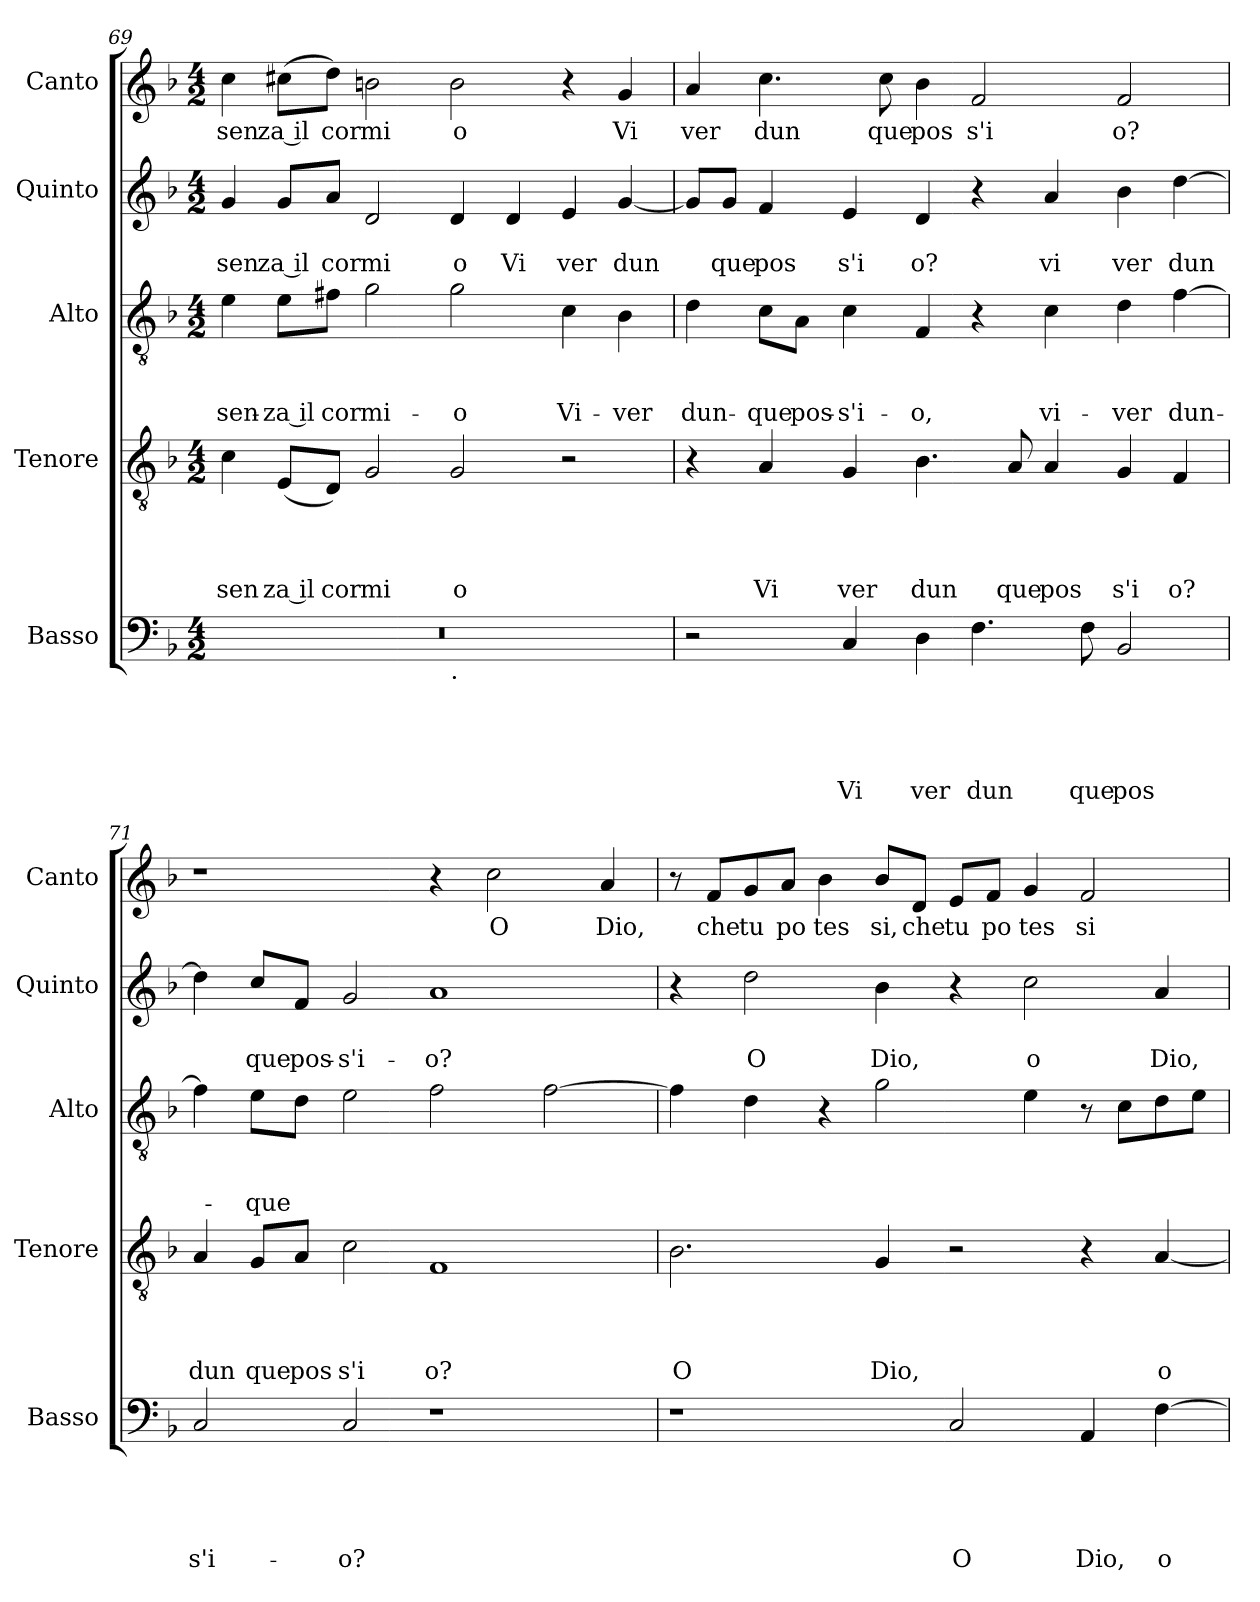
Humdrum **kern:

**kern	**text	**text	**text	**text	**text	**kern	**text	**text	**text	**text	**kern	**text	**text	**text	**kern	**text	**text	**kern	**text
*part5	*part5	*part5	*part5	*part5	*part5	*part4	*part4	*part4	*part4	*part4	*part3	*part3	*part3	*part3	*part2	*part2	*part2	*part1	*part1
*staff5	*staff5	*staff5	*staff5	*staff5	*staff5	*staff4	*staff4	*staff4	*staff4	*staff4	*staff3	*staff3	*staff3	*staff3	*staff2	*staff2	*staff2	*staff1	*staff1
*I"Basso	*	*	*	*	*	*I"Tenore	*	*	*	*	*I"Alto	*	*	*	*I"Quinto	*	*	*I"Canto	*
*I'Basso	*	*	*	*	*	*I'Tenore	*	*	*	*	*I'Alto	*	*	*	*I'Quinto	*	*	*I'Canto	*
*clefF4	*	*	*	*	*	*clefGv2	*	*	*	*	*clefGv2	*	*	*	*clefG2	*	*	*clefG2	*
*k[b-]	*	*	*	*	*	*k[b-]	*	*	*	*	*k[b-]	*	*	*	*k[b-]	*	*	*k[b-]	*
*F:	*	*	*	*	*	*F:	*	*	*	*	*F:	*	*	*	*F:	*	*	*F:	*
*M4/2	*	*	*	*	*	*M4/2	*	*	*	*	*M4/2	*	*	*	*M4/2	*	*	*M4/2	*
=69	=69	=69	=69	=69	=69	=69	=69	=69	=69	=69	=69	=69	=69	=69	=69	=69	=69	=69	=69
!	!	!	!	!	!	!	!	!	!	!LO:LY:b	!	!	!	!LO:LY:b	!	!	!LO:LY:b	!	!LO:LY:b
*^	*	*	*	*	*	*	*	*	*	*	*	*	*	*	*	*	*	*	*
0r	1ryy	.	.	.	.	.	4c\	.	.	.	sen	4e\	.	.	sen-	4g/	.	sen	4cc\	sen
!	!	!	!	!	!	!	!	!	!	!	!LO:LY:b:rj	!	!	!	!LO:LY:b:rj	!	!	!LO:LY:b:rj	!	!LO:LY:b:rj
.	.	.	.	.	.	.	(<8E/L	.	.	.	za il	8e\L	.	.	-za il	8g/L	.	za il	(<8cc#X\L	za il
!	!	!	!	!	!	!	!	!	!	!	!LO:LY:b	!	!	!	!LO:LY:b	!	!	!LO:LY:b	!	!LO:LY:b
.	.	.	.	.	.	.	8D/J)	.	.	.	cor	8f#X\J	.	.	cor	8a/J	.	cor	8dd\J)	cor
!	!	!	!	!	!	!	!	!	!	!	!LO:LY:b	!	!	!	!LO:LY:b	!	!	!LO:LY:b	!	!LO:LY:b
.	.	.	.	.	.	.	2G/	.	.	.	mi	2g\	.	.	mi-	2d/	.	mi	2bn\	mi
!	!LO:TX:b:t=.	!	!	!	!	!	!	!	!	!	!	!	!	!	!	!	!	!	!	!
!	!	!	!	!	!	!	!	!	!	!	!LO:LY:b	!	!	!	!LO:LY:b	!	!	!LO:LY:b	!	!LO:LY:b
.	1ryy	.	.	.	.	.	2G/	.	.	.	o	2g\	.	.	-o	4d/	.	o	2b\	o
!	!	!	!	!	!	!	!	!	!	!	!	!	!	!	!	!	!	!LO:LY:b	!	!
.	.	.	.	.	.	.	.	.	.	.	.	.	.	.	.	4d/	.	Vi	.	.
!	!	!	!	!	!	!	!	!	!	!	!	!	!	!	!LO:LY:b	!	!	!LO:LY:b	!	!
.	.	.	.	.	.	.	2r	.	.	.	.	4c\	.	.	Vi-	4e/	.	ver	4r	.
!	!	!	!	!	!	!	!	!	!	!	!	!	!	!	!LO:LY:b	!	!	!LO:LY:b	!	!LO:LY:b
.	.	.	.	.	.	.	.	.	.	.	.	4B-\	.	.	-ver	[<4g/	.	dun	4g/	Vi
=70	=70	=70	=70	=70	=70	=70	=70	=70	=70	=70	=70	=70	=70	=70	=70	=70	=70	=70	=70	=70
!	!	!	!	!	!	!	!	!	!	!	!	!	!	!	!LO:LY:b	!	!	!	!	!LO:LY:b
*v	*v	*	*	*	*	*	*	*	*	*	*	*	*	*	*	*	*	*	*	*
2r	.	.	.	.	.	4r	.	.	.	.	4d\	.	.	dun-	8g/L]	.	.	4a/	ver
!	!	!	!	!	!	!	!	!	!	!	!	!	!	!	!	!	!LO:LY:b	!	!
.	.	.	.	.	.	.	.	.	.	.	.	.	.	.	8g/J	.	que	.	.
!	!	!	!	!	!	!	!	!	!	!LO:LY:b	!	!	!	!LO:LY:b	!	!	!LO:LY:b	!	!LO:LY:b
.	.	.	.	.	.	4A/	.	.	.	Vi	8c\L	.	.	-que	4f/	.	pos	4.cc\	dun
!	!	!	!	!	!	!	!	!	!	!	!	!	!	!LO:LY:b	!	!	!	!	!
.	.	.	.	.	.	.	.	.	.	.	8A\J	.	.	pos-	.	.	.	.	.
!	!	!	!	!	!LO:LY:b	!	!	!	!	!LO:LY:b	!	!	!	!LO:LY:b	!	!	!LO:LY:b	!	!
4C/	.	.	.	.	Vi	4G/	.	.	.	ver	4c\	.	.	-s'i-	4e/	.	s'i	.	.
!	!	!	!	!	!	!	!	!	!	!	!	!	!	!	!	!	!	!	!LO:LY:b
.	.	.	.	.	.	.	.	.	.	.	.	.	.	.	.	.	.	8cc\	que
!	!	!	!	!	!LO:LY:b	!	!	!	!	!LO:LY:b	!	!	!	!LO:LY:b	!	!	!LO:LY:b	!	!LO:LY:b
4D\	.	.	.	.	ver	4.B-\	.	.	.	dun	4F/	.	.	-o,	4d/	.	o?	4b-\	pos
!	!	!	!	!	!LO:LY:b	!	!	!	!	!	!	!	!	!	!	!	!	!	!LO:LY:b
4.F\	.	.	.	.	dun	.	.	.	.	.	4r	.	.	.	4r	.	.	2f/	s'i
!	!	!	!	!	!	!	!	!	!	!LO:LY:b	!	!	!	!	!	!	!	!	!
.	.	.	.	.	.	8A/	.	.	.	que	.	.	.	.	.	.	.	.	.
!	!	!	!	!	!	!	!	!	!	!LO:LY:b	!	!	!	!LO:LY:b	!	!	!LO:LY:b	!	!
.	.	.	.	.	.	4A/	.	.	.	pos	4c\	.	.	vi-	4a/	.	vi	.	.
!	!	!	!	!	!LO:LY:b	!	!	!	!	!	!	!	!	!	!	!	!	!	!
8F\	.	.	.	.	que	.	.	.	.	.	.	.	.	.	.	.	.	.	.
!	!	!	!	!	!LO:LY:b	!	!	!	!	!LO:LY:b	!	!	!	!LO:LY:b	!	!	!LO:LY:b	!	!LO:LY:b
2BB-/	.	.	.	.	pos	4G/	.	.	.	s'i	4d\	.	.	-ver	4b-\	.	ver	2f/	o?
!	!	!	!	!	!	!	!	!	!	!LO:LY:b	!	!	!	!LO:LY:b	!	!	!LO:LY:b	!	!
.	.	.	.	.	.	4F/	.	.	.	o?	[>4f\	.	.	dun-	[>4dd\	.	dun	.	.
!!LO:PB:g=z
=71	=71	=71	=71	=71	=71	=71	=71	=71	=71	=71	=71	=71	=71	=71	=71	=71	=71	=71	=71
!	!	!	!	!	!LO:LY:b	!	!	!	!	!LO:LY:b	!	!	!	!	!	!	!	!	!
2C/	.	.	.	.	s'i-	4A/	.	.	.	dun	4f\]	.	.	.	4dd\]	.	.	1r	.
!	!	!	!	!	!	!	!	!	!	!LO:LY:b	!	!	!	!LO:LY:b	!	!	!LO:LY:b	!	!
.	.	.	.	.	.	8G/L	.	.	.	que	8e\L	.	.	-que	8cc/L	.	que	.	.
!	!	!	!	!	!	!	!	!	!	!LO:LY:b	!	!	!	!	!	!	!LO:LY:b	!	!
.	.	.	.	.	.	8A/J	.	.	.	pos	8d\J	.	.	.	8f/J	.	pos-	.	.
!	!	!	!	!	!LO:LY:b	!	!	!	!	!LO:LY:b	!	!	!	!	!	!	!LO:LY:b	!	!
2C/	.	.	.	.	-o?	2c\	.	.	.	s'i	2e\	.	.	.	2g/	.	-s'i-	.	.
!	!	!	!	!	!	!	!	!	!	!LO:LY:b	!	!	!	!	!	!	!LO:LY:b	!	!
1r	.	.	.	.	.	1F	.	.	.	o?	2f\	.	.	.	1a	.	-o?	4r	.
!	!	!	!	!	!	!	!	!	!	!	!	!	!	!	!	!	!	!	!LO:LY:b
.	.	.	.	.	.	.	.	.	.	.	.	.	.	.	.	.	.	2cc\	O
.	.	.	.	.	.	.	.	.	.	.	[>2f\	.	.	.	.	.	.	.	.
!	!	!	!	!	!	!	!	!	!	!	!	!	!	!	!	!	!	!	!LO:LY:b
.	.	.	.	.	.	.	.	.	.	.	.	.	.	.	.	.	.	4a/	Dio,
=72	=72	=72	=72	=72	=72	=72	=72	=72	=72	=72	=72	=72	=72	=72	=72	=72	=72	=72	=72
!	!	!	!	!	!	!	!	!	!	!LO:LY:b	!	!	!	!	!	!	!	!	!
1r	.	.	.	.	.	2.B-\	.	.	.	O	4f\]	.	.	.	4r	.	.	8r	.
!	!	!	!	!	!	!	!	!	!	!	!	!	!	!	!	!	!	!	!LO:LY:b
.	.	.	.	.	.	.	.	.	.	.	.	.	.	.	.	.	.	8f/L	che
!	!	!	!	!	!	!	!	!	!	!	!	!	!	!	!	!	!LO:LY:b	!	!LO:LY:b
.	.	.	.	.	.	.	.	.	.	.	4d\	.	.	.	2dd\	.	O	8g/	tu
!	!	!	!	!	!	!	!	!	!	!	!	!	!	!	!	!	!	!	!LO:LY:b
.	.	.	.	.	.	.	.	.	.	.	.	.	.	.	.	.	.	8a/J	po
!	!	!	!	!	!	!	!	!	!	!	!	!	!	!	!	!	!	!	!LO:LY:b
.	.	.	.	.	.	.	.	.	.	.	4r	.	.	.	.	.	.	4b-\	tes
!	!	!	!	!	!	!	!	!	!	!LO:LY:b	!	!	!	!	!	!	!LO:LY:b	!	!LO:LY:b
.	.	.	.	.	.	4G/	.	.	.	Dio,	2g\	.	.	.	4b-\	.	Dio,	8b-/L	si,
!	!	!	!	!	!	!	!	!	!	!	!	!	!	!	!	!	!	!	!LO:LY:b
.	.	.	.	.	.	.	.	.	.	.	.	.	.	.	.	.	.	8d/J	che
!	!	!	!	!	!LO:LY:b	!	!	!	!	!	!	!	!	!	!	!	!	!	!LO:LY:b
2C/	.	.	.	.	O	2r	.	.	.	.	.	.	.	.	4r	.	.	8e/L	tu
!	!	!	!	!	!	!	!	!	!	!	!	!	!	!	!	!	!	!	!LO:LY:b
.	.	.	.	.	.	.	.	.	.	.	.	.	.	.	.	.	.	8f/J	po
!	!	!	!	!	!	!	!	!	!	!	!	!	!	!	!	!	!LO:LY:b	!	!LO:LY:b
.	.	.	.	.	.	.	.	.	.	.	4e\	.	.	.	2cc\	.	o	4g/	tes
!	!	!	!	!	!LO:LY:b	!	!	!	!	!	!	!	!	!	!	!	!	!	!LO:LY:b
4AA/	.	.	.	.	Dio,	4r	.	.	.	.	8r	.	.	.	.	.	.	2f/	si
.	.	.	.	.	.	.	.	.	.	.	8c\L	.	.	.	.	.	.	.	.
!	!	!	!	!	!LO:LY:b	!	!	!	!	!LO:LY:b	!	!	!	!	!	!	!LO:LY:b	!	!
[>4F\	.	.	.	.	o	[<4A/	.	.	.	o	8d\	.	.	.	4a/	.	Dio,	.	.
.	.	.	.	.	.	.	.	.	.	.	8e\J	.	.	.	.	.	.	.	.
=	=	=	=	=	=	=	=	=	=	=	=	=	=	=	=	=	=	=	=
*-	*-	*-	*-	*-	*-	*-	*-	*-	*-	*-	*-	*-	*-	*-	*-	*-	*-	*-	*-
